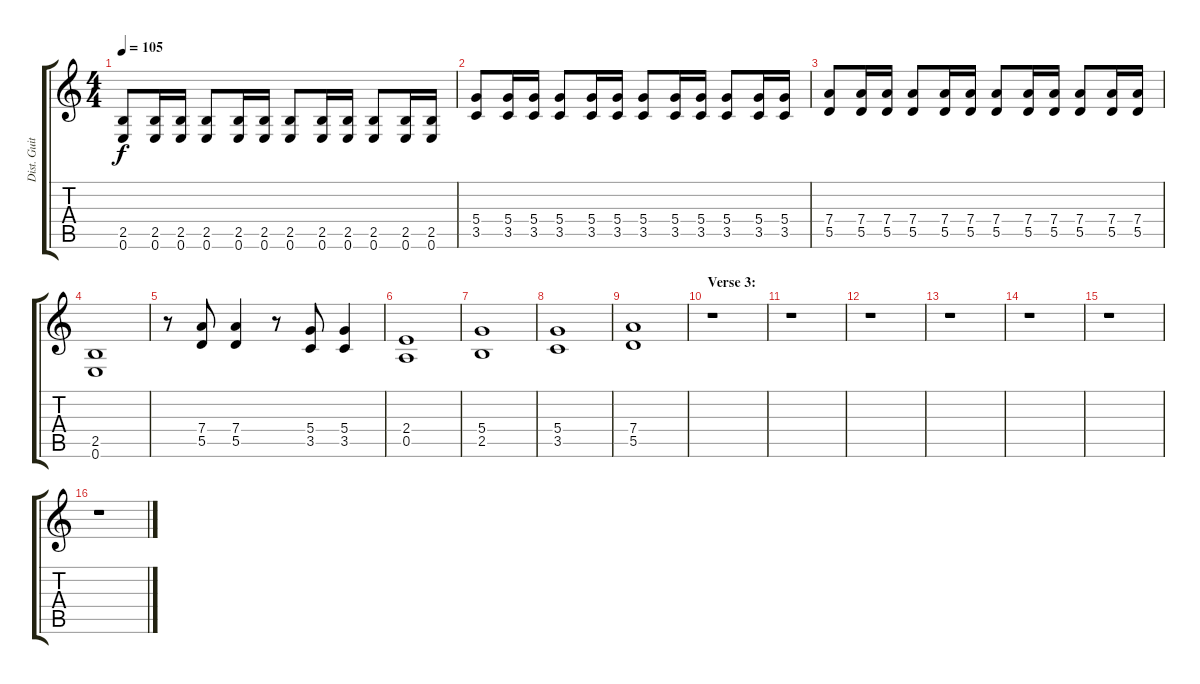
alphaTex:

\track ("Dist. Guitar 1" "Dist. Guit") {instrument distortionguitar}
\staff {score tabs}
\tuning (E4 B3 G3 D3 A2 E2) {hide}
\ts (4 4)
\tempo 105
\clef g2
\ks c
(2.5 0.6).8{dy f} (2.5 0.6).16 (2.5 0.6).16 (2.5 0.6).8 (2.5 0.6).16 (2.5 0.6).16 (2.5 0.6).8 (2.5 0.6).16 (2.5 0.6).16 (2.5 0.6).8 (2.5 0.6).16 (2.5 0.6).16 |
(5.4 3.5).8 (5.4 3.5).16 (5.4 3.5).16 (5.4 3.5).8 (5.4 3.5).16 (5.4 3.5).16 (5.4 3.5).8 (5.4 3.5).16 (5.4 3.5).16 (5.4 3.5).8 (5.4 3.5).16 (5.4 3.5).16 |
(7.4 5.5).8 (7.4 5.5).16 (7.4 5.5).16 (7.4 5.5).8 (7.4 5.5).16 (7.4 5.5).16 (7.4 5.5).8 (7.4 5.5).16 (7.4 5.5).16 (7.4 5.5).8 (7.4 5.5).16 (7.4 5.5).16 |
(2.5 0.6).1 |
r.8 (7.4 5.5).8 (7.4 5.5).4 r.8 (5.4 3.5).8 (5.4 3.5).4 |
(2.4 0.5).1 |
(5.4 2.5).1 |
(5.4 3.5).1 |
(7.4 5.5).1 |
\section ("" "Verse 3:")
r.1 |
r.1 |
r.1 |
r.1 |
r.1 |
r.1 |
r.1
